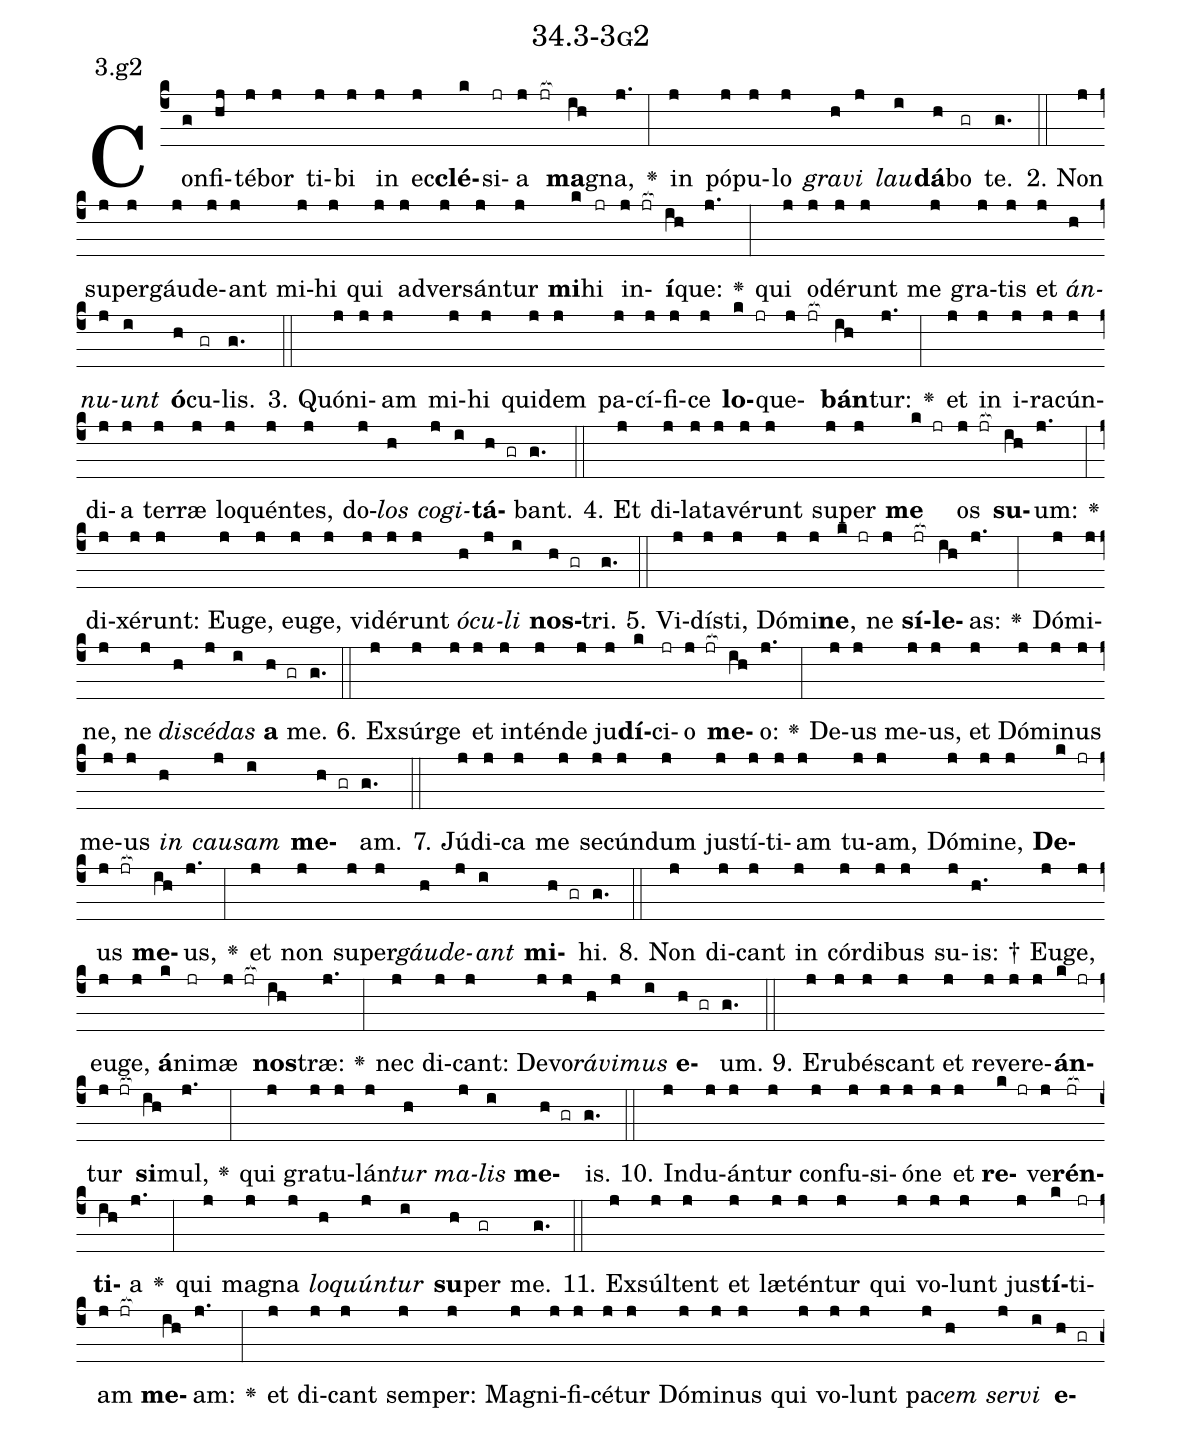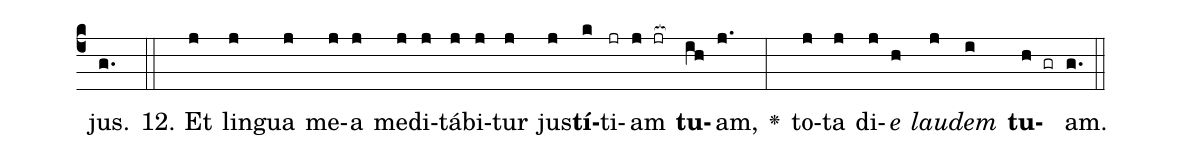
name: 34.3-3g2;
annotation: 3.g2;
%%
(c4)Con(g)fi(hj)té(j)bor(j) ti(j)bi(j) in(j) ec(j)<b>clé</b>(k)si(jr)a(j jr[ocb:1{]) <b>ma</b>(ih[ocb:0}])gna,(j.) <v>\greheightstar</v>(:) in(j) pó(j)pu(j)lo(j) <i>gra</i>(h)<i>vi</i>(j) <i>lau</i>(i)<b>dá</b>(h)bo(gr) te.(g.) (::)
2. Non(j) su(j)per(j)gáu(j)de(j)ant(j) mi(j)hi(j) qui(j) ad(j)ver(j)sán(j)tur(j) <b>mi</b>(k)hi(jr) in(j jr[ocb:1{])<b>í</b>(ih[ocb:0}])que:(j.) <v>\greheightstar</v>(:) qui(j) o(j)dé(j)runt(j) me(j) gra(j)tis(j) et(j) <i>án</i>(h)<i>nu</i>(j)<i>unt</i>(i) <b>ó</b>(h)cu(gr)lis.(g.) (::)
3. Quón(j)i(j)am(j) mi(j)hi(j) qui(j)dem(j) pa(j)cí(j)fi(j)ce(j) <b>lo</b>(k jr)que(j jr[ocb:1{])<b>bán</b>(ih[ocb:0}])tur:(j.) <v>\greheightstar</v>(:) et(j) in(j) i(j)ra(j)cún(j)di(j)a(j) ter(j)ræ(j) lo(j)quén(j)tes,(j) do(j)<i>los</i>(h) <i>co</i>(j)<i>gi</i>(i)<b>tá</b>(h gr)bant.(g.) (::)
4. Et(j) di(j)la(j)ta(j)vé(j)runt(j) su(j)per(j) <b>me</b>(k jr) os(j jr[ocb:1{]) <b>su</b>(ih[ocb:0}])um:(j.) <v>\greheightstar</v>(:) di(j)xé(j)runt:(j) Eu(j)ge,(j) eu(j)ge,(j) vi(j)dé(j)runt(j) <i>ó</i>(h)<i>cu</i>(j)<i>li</i>(i) <b>nos</b>(h gr)tri.(g.) (::)
5. Vi(j)dís(j)ti,(j) Dó(j)mi(j)<b>ne</b>,(k jr) ne(j) <b>sí</b>(jr[ocb:1{])<b>le</b>(ih[ocb:0}])as:(j.) <v>\greheightstar</v>(:) Dó(j)mi(j)ne,(j) ne(j) <i>di</i>(h)<i>scé</i>(j)<i>das</i>(i) <b>a</b>(h gr) me.(g.) (::)
6. Ex(j)súr(j)ge(j) et(j) in(j)tén(j)de(j) ju(j)<b>dí</b>(k)ci(jr)o(j jr[ocb:1{]) <b>me</b>(ih[ocb:0}])o:(j.) <v>\greheightstar</v>(:) De(j)us(j) me(j)us,(j) et(j) Dó(j)mi(j)nus(j) me(j)us(j) <i>in</i>(h) <i>cau</i>(j)<i>sam</i>(i) <b>me</b>(h gr)am.(g.) (::)
7. Jú(j)di(j)ca(j) me(j) se(j)cún(j)dum(j) jus(j)tí(j)ti(j)am(j) tu(j)am,(j) Dó(j)mi(j)ne,(j) <b>De</b>(k jr)us(j jr[ocb:1{]) <b>me</b>(ih[ocb:0}])us,(j.) <v>\greheightstar</v>(:) et(j) non(j) su(j)per(j)<i>gáu</i>(h)<i>de</i>(j)<i>ant</i>(i) <b>mi</b>(h gr)hi.(g.) (::)
8. Non(j) di(j)cant(j) in(j) cór(j)di(j)bus(j) su(j)is: †(h.) Eu(j)ge,(j) eu(j)ge,(j) <b>á</b>(k)ni(jr)mæ(j jr[ocb:1{]) <b>nos</b>(ih[ocb:0}])træ:(j.) <v>\greheightstar</v>(:) nec(j) di(j)cant:(j) De(j)vo(j)<i>rá</i>(h)<i>vi</i>(j)<i>mus</i>(i) <b>e</b>(h gr)um.(g.) (::)
9. E(j)ru(j)bés(j)cant(j) et(j) re(j)ve(j)re(j)<b>án</b>(k jr)tur(j jr[ocb:1{]) <b>si</b>(ih[ocb:0}])mul,(j.) <v>\greheightstar</v>(:) qui(j) gra(j)tu(j)lán(j)<i>tur</i>(h) <i>ma</i>(j)<i>lis</i>(i) <b>me</b>(h gr)is.(g.) (::)
10. Ind(j)u(j)án(j)tur(j) con(j)fu(j)si(j)ó(j)ne(j) et(j) <b>re</b>(k jr)ve(j)<b>rén</b>(jr[ocb:1{])<b>ti</b>(ih[ocb:0}])a(j.) <v>\greheightstar</v>(:) qui(j) ma(j)gna(j) <i>lo</i>(h)<i>quún</i>(j)<i>tur</i>(i) <b>su</b>(h)per(gr) me.(g.) (::)
11. Ex(j)súl(j)tent(j) et(j) læ(j)tén(j)tur(j) qui(j) vo(j)lunt(j) jus(j)<b>tí</b>(k)ti(jr)am(j jr[ocb:1{]) <b>me</b>(ih[ocb:0}])am:(j.) <v>\greheightstar</v>(:) et(j) di(j)cant(j) sem(j)per:(j) Ma(j)gni(j)fi(j)cé(j)tur(j) Dó(j)mi(j)nus(j) qui(j) vo(j)lunt(j) pa(j)<i>cem</i>(h) <i>ser</i>(j)<i>vi</i>(i) <b>e</b>(h gr)jus.(g.) (::)
12. Et(j) lin(j)gua(j) me(j)a(j) me(j)di(j)tá(j)bi(j)tur(j) jus(j)<b>tí</b>(k)ti(jr)am(j jr[ocb:1{]) <b>tu</b>(ih[ocb:0}])am,(j.) <v>\greheightstar</v>(:) to(j)ta(j) di(j)<i>e</i>(h) <i>lau</i>(j)<i>dem</i>(i) <b>tu</b>(h gr)am.(g.) (::)
